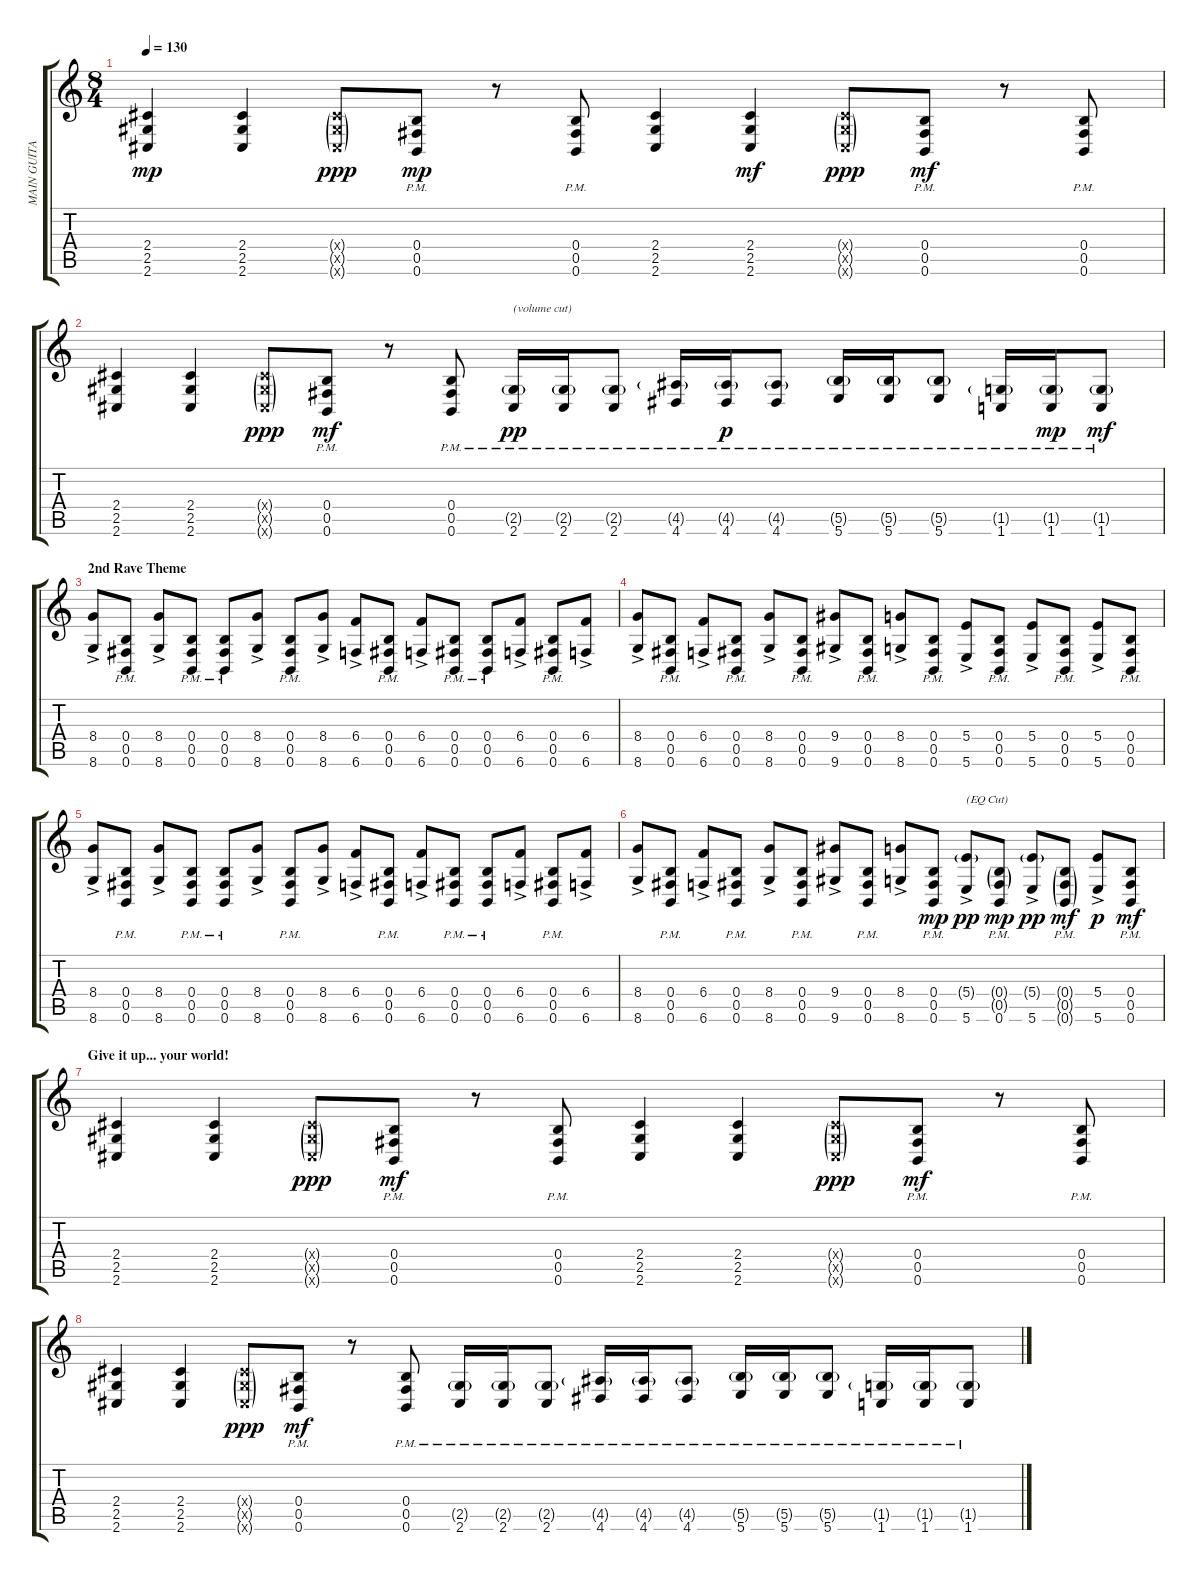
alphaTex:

\track ("MAIN GUITAR" "MAIN GUITA") {instrument distortionguitar}
\staff {score tabs}
\tuning (Eb4 B3 Gb3 B2 Gb2 B1) {hide}
\ts (8 4)
\tempo 130
\clef g2
\ks c
(2.4 2.5 2.6).4{dy mp} (2.4 2.5 2.6).4 (2.4{g x} 2.5{g x} 2.6{g x}).8{dy ppp} (0.4{pm} 0.5 0.6).8{dy mp} r.8 (0.4{pm} 0.5 0.6).8 (2.4 2.5 2.6).4 (2.4 2.5 2.6).4{dy mf} (2.4{g x} 2.5{g x} 2.6{g x}).8{dy ppp} (0.4{pm} 0.5 0.6).8{dy mf} r.8 (0.4{pm} 0.5 0.6).8 |
(2.4 2.5 2.6).4 (2.4 2.5 2.6).4 (2.4{g x} 2.5{g x} 2.6{g x}).8{dy ppp} (0.4{pm} 0.5 0.6).8{dy mf} r.8 (0.4{pm} 0.5 0.6).8 (2.5{g pm} 2.6{pm}).16{txt "(volume cut)" dy pp} (2.5{g pm} 2.6{pm}).16 (2.5{g pm} 2.6{pm}).8 (4.5{g pm} 4.6{pm}).16 (4.5{g pm} 4.6{pm}).16{dy p} (4.5{g pm} 4.6{pm}).8 (5.5{g pm} 5.6{pm}).16 (5.5{g pm} 5.6{pm}).16 (5.5{g pm} 5.6{pm}).8 (1.5{g pm} 1.6{pm}).16 (1.5{g pm} 1.6{pm}).16{dy mp} (1.5{g pm} 1.6{pm}).8{dy mf} |
\section ("" "2nd Rave Theme")
(8.4 8.6{ac}).8 (0.4{pm} 0.5{pm} 0.6{pm}).8 (8.4 8.6{ac}).8 (0.4{pm} 0.5{pm} 0.6{pm}).8 (0.4{pm} 0.5{pm} 0.6{pm}).8 (8.4 8.6{ac}).8 (0.4{pm} 0.5{pm} 0.6{pm}).8 (8.4 8.6{ac}).8 (6.4 6.6{ac}).8 (0.4{pm} 0.5{pm} 0.6{pm}).8 (6.4 6.6{ac}).8 (0.4{pm} 0.5{pm} 0.6{pm}).8 (0.4{pm} 0.5{pm} 0.6{pm}).8 (6.4 6.6{ac}).8 (0.4{pm} 0.5{pm} 0.6{pm}).8 (6.4 6.6{ac}).8 |
(8.4 8.6{ac}).8 (0.4{pm} 0.5{pm} 0.6{pm}).8 (6.4 6.6{ac}).8 (0.4{pm} 0.5{pm} 0.6{pm}).8 (8.4 8.6{ac}).8 (0.4{pm} 0.5{pm} 0.6{pm}).8 (9.4 9.6{ac}).8 (0.4{pm} 0.5{pm} 0.6{pm}).8 (8.4 8.6{ac}).8 (0.4{pm} 0.5{pm} 0.6{pm}).8 (5.4 5.6{ac}).8 (0.4{pm} 0.5{pm} 0.6{pm}).8 (5.4 5.6{ac}).8 (0.4{pm} 0.5{pm} 0.6{pm}).8 (5.4 5.6{ac}).8 (0.4{pm} 0.5{pm} 0.6{pm}).8 |
(8.4 8.6{ac}).8 (0.4{pm} 0.5{pm} 0.6{pm}).8 (8.4 8.6{ac}).8 (0.4{pm} 0.5{pm} 0.6{pm}).8 (0.4{pm} 0.5{pm} 0.6{pm}).8 (8.4 8.6{ac}).8 (0.4{pm} 0.5{pm} 0.6{pm}).8 (8.4 8.6{ac}).8 (6.4 6.6{ac}).8 (0.4{pm} 0.5{pm} 0.6{pm}).8 (6.4 6.6{ac}).8 (0.4{pm} 0.5{pm} 0.6{pm}).8 (0.4{pm} 0.5{pm} 0.6{pm}).8 (6.4 6.6{ac}).8 (0.4{pm} 0.5{pm} 0.6{pm}).8 (6.4 6.6{ac}).8 |
(8.4 8.6{ac}).8 (0.4{pm} 0.5{pm} 0.6{pm}).8 (6.4 6.6{ac}).8 (0.4{pm} 0.5{pm} 0.6{pm}).8 (8.4 8.6{ac}).8 (0.4{pm} 0.5{pm} 0.6{pm}).8 (9.4 9.6{ac}).8 (0.4{pm} 0.5{pm} 0.6{pm}).8 (8.4 8.6{ac}).8 (0.4{pm} 0.5{pm} 0.6{pm}).8{dy mp} (5.4{g} 5.6{ac}).8{txt "(EQ Cut)" dy pp} (0.4{g pm} 0.5{g pm} 0.6{pm}).8{dy mp} (5.4{g} 5.6{ac}).8{dy pp} (0.4{g pm} 0.5{g pm} 0.6{g pm}).8{dy mf} (5.4 5.6{ac}).8{dy p} (0.4{pm} 0.5{pm} 0.6{pm}).8{dy mf} |
\section ("" "Give it up... your world!")
(2.4 2.5 2.6).4 (2.4 2.5 2.6).4 (2.4{g x} 2.5{g x} 2.6{g x}).8{dy ppp} (0.4{pm} 0.5 0.6).8{dy mf} r.8 (0.4{pm} 0.5 0.6).8 (2.4 2.5 2.6).4 (2.4 2.5 2.6).4 (2.4{g x} 2.5{g x} 2.6{g x}).8{dy ppp} (0.4{pm} 0.5 0.6).8{dy mf} r.8 (0.4{pm} 0.5 0.6).8 |
(2.4 2.5 2.6).4 (2.4 2.5 2.6).4 (2.4{g x} 2.5{g x} 2.6{g x}).8{dy ppp} (0.4{pm} 0.5 0.6).8{dy mf} r.8 (0.4{pm} 0.5 0.6).8 (2.5{g pm} 2.6{pm}).16 (2.5{g pm} 2.6{pm}).16 (2.5{g pm} 2.6{pm}).8 (4.5{g pm} 4.6{pm}).16 (4.5{g pm} 4.6{pm}).16 (4.5{g pm} 4.6{pm}).8 (5.5{g pm} 5.6{pm}).16 (5.5{g pm} 5.6{pm}).16 (5.5{g pm} 5.6{pm}).8 (1.5{g pm} 1.6{pm}).16 (1.5{g pm} 1.6{pm}).16 (1.5{g pm} 1.6{pm}).8
